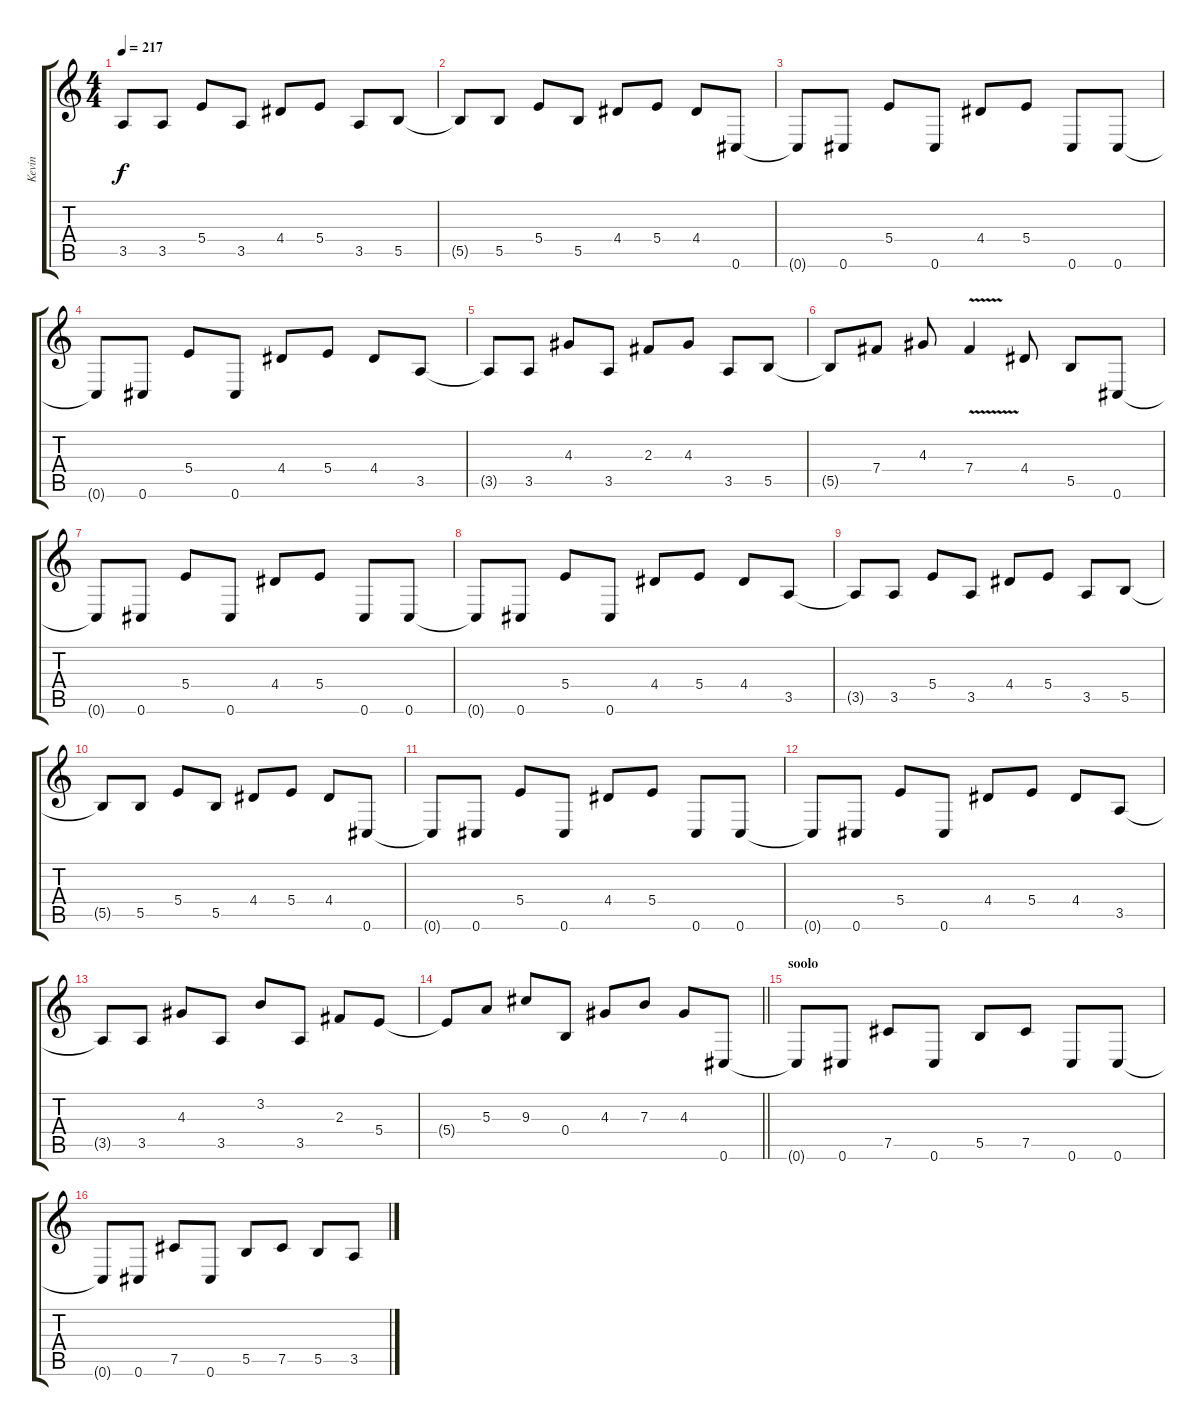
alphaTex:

\track ("Kevin" "Kevin") {instrument distortionguitar}
\staff {score tabs}
\tuning (Db4 Ab3 E3 B2 Gb2 Db2) {hide}
\ts (4 4)
\tempo 217
\clef g2
\ks c
3.5{t}.8{dy f} 3.5.8 5.4.8 3.5.8 4.4.8 5.4.8 3.5.8 5.5.8 |
5.5{t}.8 5.5.8 5.4.8 5.5.8 4.4.8 5.4.8 4.4.8 0.6.8 |
0.6{t}.8 0.6.8 5.4.8 0.6.8 4.4.8 5.4.8 0.6.8 0.6.8 |
0.6{t}.8 0.6.8 5.4.8 0.6.8 4.4.8 5.4.8 4.4.8 3.5.8 |
3.5{t}.8 3.5.8 4.3.8 3.5.8 2.3.8 4.3.8 3.5.8 5.5.8 |
5.5{t}.8 7.4.8 4.3.8 7.4{v}.4 4.4.8 5.5.8 0.6.8 |
0.6{t}.8 0.6.8 5.4.8 0.6.8 4.4.8 5.4.8 0.6.8 0.6.8 |
0.6{t}.8 0.6.8 5.4.8 0.6.8 4.4.8 5.4.8 4.4.8 3.5.8 |
3.5{t}.8 3.5.8 5.4.8 3.5.8 4.4.8 5.4.8 3.5.8 5.5.8 |
5.5{t}.8 5.5.8 5.4.8 5.5.8 4.4.8 5.4.8 4.4.8 0.6.8 |
0.6{t}.8 0.6.8 5.4.8 0.6.8 4.4.8 5.4.8 0.6.8 0.6.8 |
0.6{t}.8 0.6.8 5.4.8 0.6.8 4.4.8 5.4.8 4.4.8 3.5.8 |
3.5{t}.8 3.5.8 4.3.8 3.5.8 3.2.8 3.5.8 2.3.8 5.4.8 |
\barLineRight lightlight
5.4{t}.8 5.3.8 9.3.8 0.4.8 4.3.8 7.3.8 4.3.8 0.6.8 |
\section ("" "soolo")
0.6{t}.8 0.6.8 7.5.8 0.6.8 5.5.8 7.5.8 0.6.8 0.6.8 |
0.6{t}.8 0.6.8 7.5.8 0.6.8 5.5.8 7.5.8 5.5.8 3.5.8
